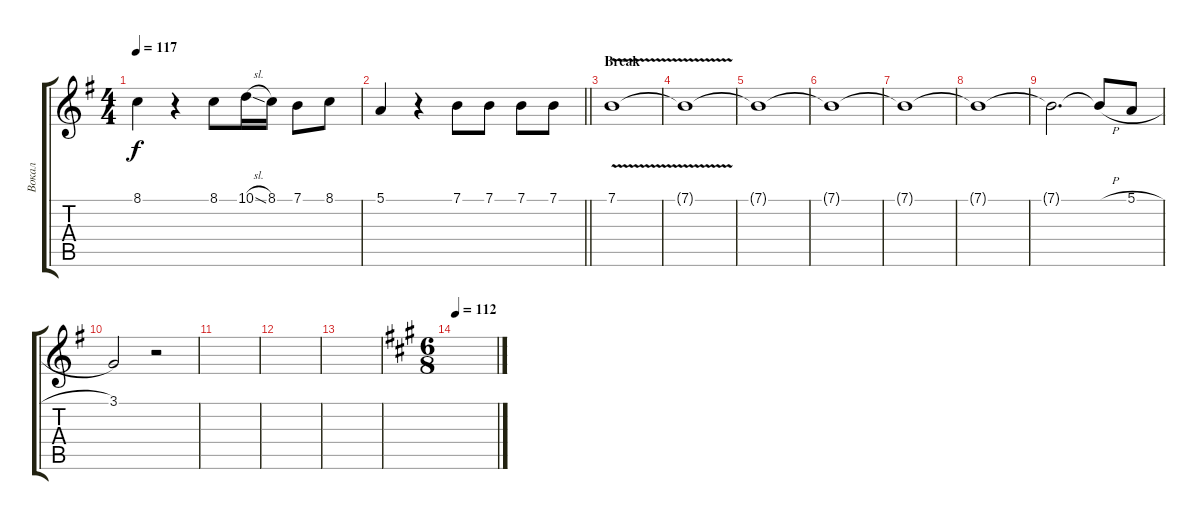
\track ("Вокал" "Вокал") {instrument trumpet}
\staff {score tabs}
\tuning (E4 B3 G3 D3 A2 E2) {hide}
\ts (4 4)
\tempo 117
\clef g2
\ks eminor
8.1.4{dy f} r.4 8.1.8 10.1{sl}.16 8.1.16 7.1.8 8.1.8 |
\barLineRight lightlight
5.1.4 r.4 7.1.8 7.1.8 7.1.8 7.1.8 |
\section ("" "Break")
7.1{v}.1 |
7.1{t}.1 |
7.1{t}.1 |
7.1{t}.1 |
7.1{t}.1 |
7.1{t}.1 |
7.1{t}.2{d} 7.1{h t}.8 5.1{h}.8 |
3.1.2 r.2 |
|
|
|
\ts (6 8)
\tempo 112
\ks f#minor
